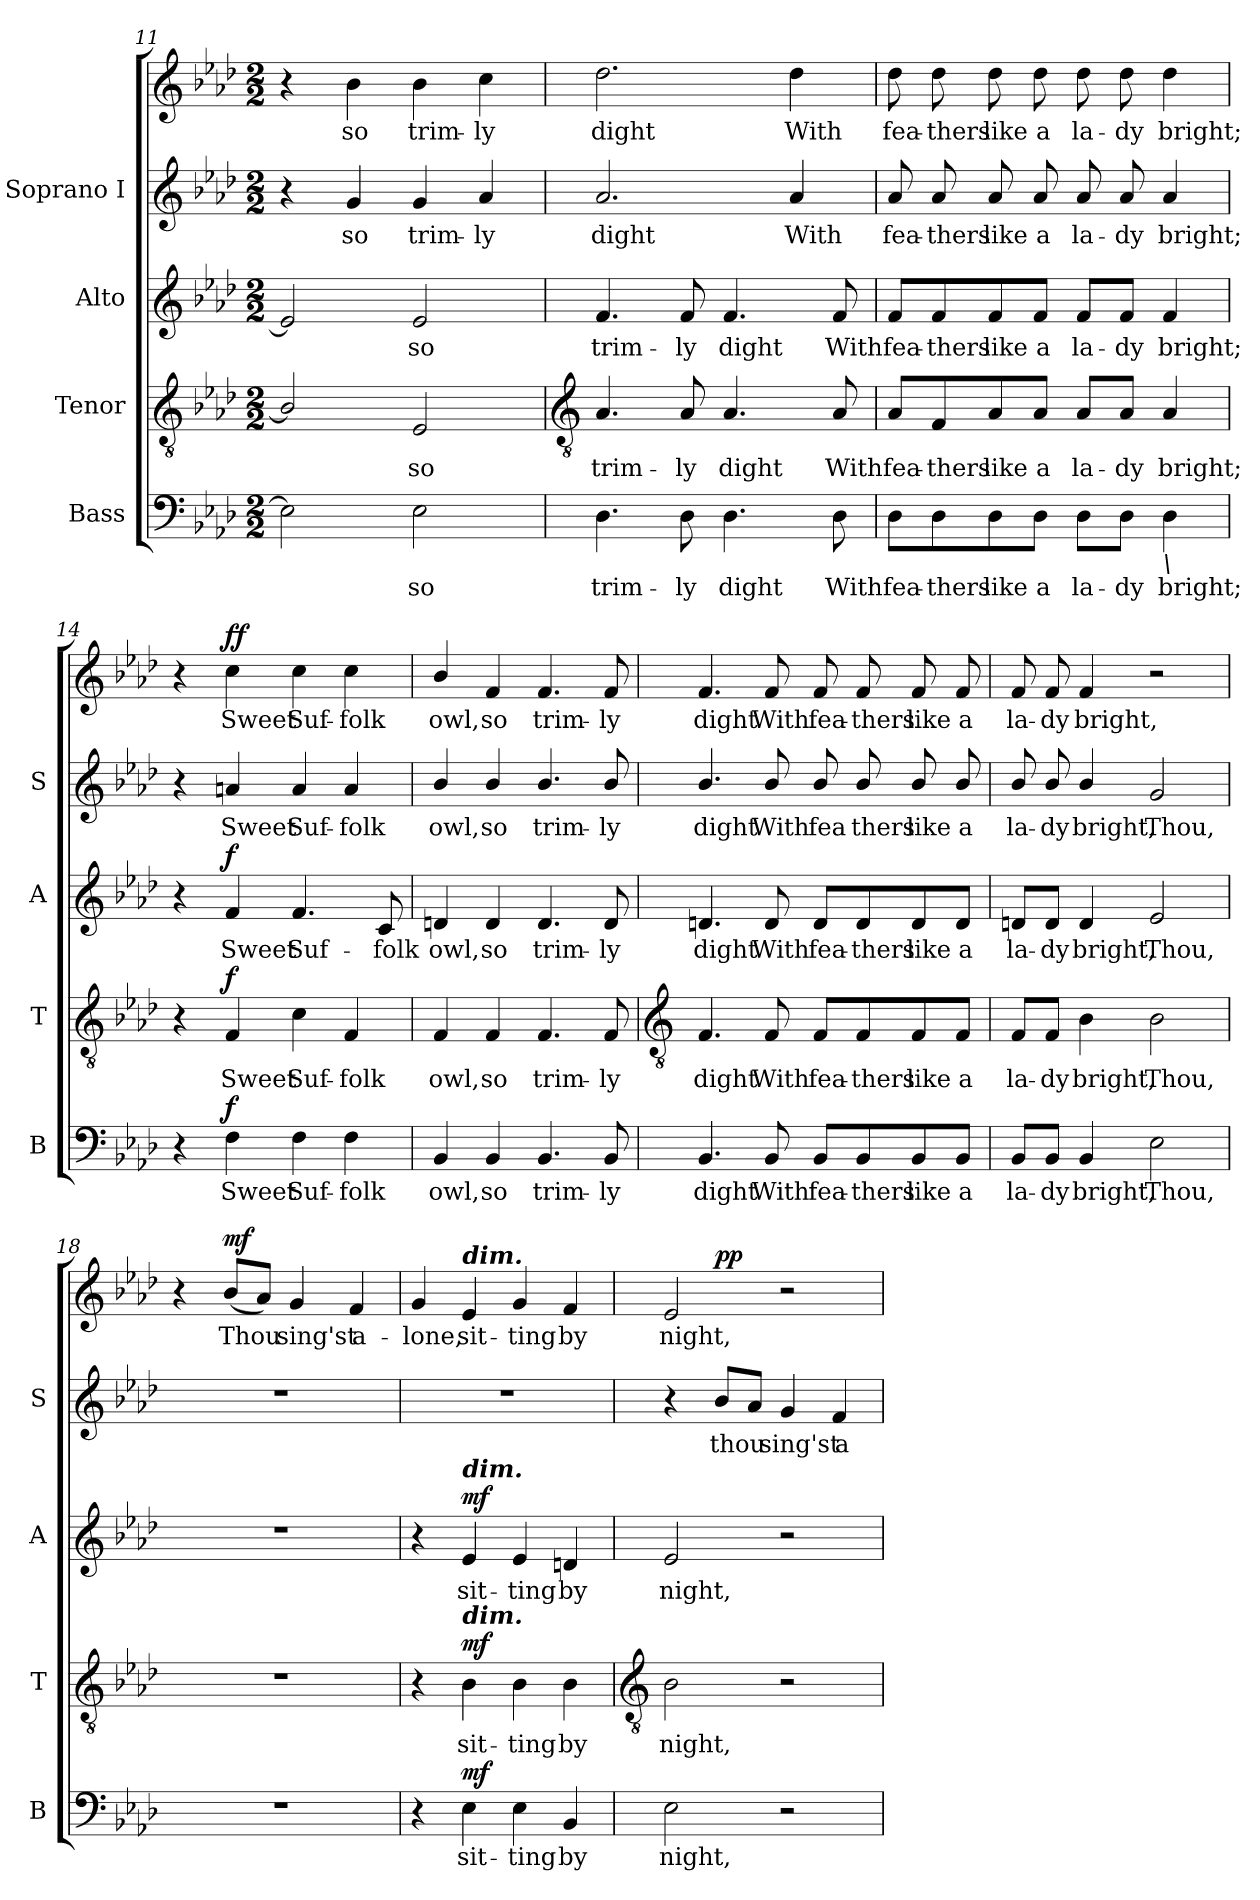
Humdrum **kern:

**kern	**text	**dynam	**kern	**text	**dynam	**kern	**text	**dynam	**kern	**text	**kern	**text	**dynam
*part4	*part4	*part4	*part3	*part3	*part3	*part2	*part2	*part2	*part1	*part1	*part1	*part1	*part1
*staff5	*staff5	*staff5	*staff4	*staff4	*staff4	*staff3	*staff3	*staff3	*staff2	*staff2	*staff1	*staff1	*staff1/2
*I"Bass	*	*	*I"Tenor	*	*	*I"Alto	*	*	*I"Soprano I	*	*	*	*
*I'B	*	*	*I'T	*	*	*I'A	*	*	*I'S	*	*	*	*
*clefF4	*	*	*clefGv2	*	*	*clefG2	*	*	*clefG2	*	*clefG2	*	*
*k[b-e-a-d-]	*	*	*k[b-e-a-d-]	*	*	*k[b-e-a-d-]	*	*	*k[b-e-a-d-]	*	*k[b-e-a-d-]	*	*
*A-:	*	*	*A-:	*	*	*A-:	*	*	*A-:	*	*A-:	*	*
*M2/2	*	*	*M2/2	*	*	*M2/2	*	*	*M2/2	*	*M2/2	*	*
=11	=11	=11	=11	=11	=11	=11	=11	=11	=11	=11	=11	=11	=11
2E-]	.	.	2B-/]	.	.	2e-]	.	.	4r	.	4r	.	.
!	!	!	!	!	!	!	!	!	!	!LO:LY:b	!	!LO:LY:b	!
.	.	.	.	.	.	.	.	.	4g	so	4b-	so	.
!	!LO:LY:b	!	!	!LO:LY:b	!	!	!LO:LY:b	!	!	!LO:LY:b	!	!LO:LY:b	!
2E-	so	.	2E-	so	.	2e-	so	.	4g	trim-	4b-	trim-	.
!	!	!	!	!	!	!	!	!	!	!LO:LY:b	!	!LO:LY:b	!
.	.	.	.	.	.	.	.	.	4a-	-ly	4cc	-ly	.
!!LO:LB:g=z
=12	=12	=12	=12	=12	=12	=12	=12	=12	=12	=12	=12	=12	=12
*	*	*	*clefGv2	*	*	*	*	*	*	*	*	*	*
!	!LO:LY:b	!	!	!LO:LY:b	!	!	!LO:LY:b	!	!	!LO:LY:b	!	!LO:LY:b	!
4.D-	trim-	.	4.A-	trim-	.	4.f	trim-	.	2.a-	dight	2.dd-	dight	.
!	!LO:LY:b	!	!	!LO:LY:b	!	!	!LO:LY:b	!	!	!	!	!	!
8D-	-ly	.	8A-	-ly	.	8f	-ly	.	.	.	.	.	.
!	!LO:LY:b	!	!	!LO:LY:b	!	!	!LO:LY:b	!	!	!	!	!	!
4.D-	dight	.	4.A-	dight	.	4.f	dight	.	.	.	.	.	.
!	!	!	!	!	!	!	!	!	!	!LO:LY:b	!	!LO:LY:b	!
.	.	.	.	.	.	.	.	.	4a-	With	4dd-	With	.
!	!LO:LY:b	!	!	!LO:LY:b	!	!	!LO:LY:b	!	!	!	!	!	!
8D-	With	.	8A-	With	.	8f	With	.	.	.	.	.	.
=13	=13	=13	=13	=13	=13	=13	=13	=13	=13	=13	=13	=13	=13
!	!LO:LY:b	!	!	!LO:LY:b	!	!	!LO:LY:b	!	!	!LO:LY:b	!	!LO:LY:b	!
8D-\L	fea-	.	8A-/L	fea-	.	8f/L	fea-	.	8a-	fea-	8dd-	fea-	.
!	!LO:LY:b	!	!	!LO:LY:b	!	!	!LO:LY:b	!	!	!LO:LY:b	!	!LO:LY:b	!
8D-\	-thers	.	8F/	-thers	.	8f/	-thers	.	8a-	-thers	8dd-	-thers	.
!	!LO:LY:b	!	!	!LO:LY:b	!	!	!LO:LY:b	!	!	!LO:LY:b	!	!LO:LY:b	!
8D-\	like	.	8A-/	like	.	8f/	like	.	8a-	like	8dd-	like	.
!	!LO:LY:b	!	!	!LO:LY:b	!	!	!LO:LY:b	!	!	!LO:LY:b	!	!LO:LY:b	!
8D-\J	a	.	8A-/J	a	.	8f/J	a	.	8a-	a	8dd-	a	.
!	!LO:LY:b	!	!	!LO:LY:b	!	!	!LO:LY:b	!	!	!LO:LY:b	!	!LO:LY:b	!
8D-\L	la-	.	8A-/L	la-	.	8f/L	la-	.	8a-	la-	8dd-	la-	.
!	!LO:LY:b	!	!	!LO:LY:b	!	!	!LO:LY:b	!	!	!LO:LY:b	!	!LO:LY:b	!
8D-\J	-dy	.	8A-/J	-dy	.	8f/J	-dy	.	8a-	-dy	8dd-	-dy	.
!LO:TX:b:i:t=\	!	!	!	!	!	!	!	!	!	!	!	!	!
!	!LO:LY:b	!	!	!LO:LY:b	!	!	!LO:LY:b	!	!	!LO:LY:b	!	!LO:LY:b	!
4D-	bright;	.	4A-	bright;	.	4f	bright;	.	4a-	bright;	4dd-	bright;	.
=14	=14	=14	=14	=14	=14	=14	=14	=14	=14	=14	=14	=14	=14
4r	.	.	4r	.	.	4r	.	.	4r	.	4r	.	.
!	!LO:LY:b	!LO:DY:b	!	!LO:LY:b	!LO:DY:b	!	!LO:LY:b	!LO:DY:b	!	!LO:LY:b	!	!LO:LY:b	!LO:DY:b=2
!	!	!	!	!	!	!	!	!	!	!	!	!	!LO:DY:n=1:b
4F	Sweet	f	4F	Sweet	f	4f	Sweet	f	4an	Sweet	4cc	Sweet	f f
!	!LO:LY:b	!	!	!LO:LY:b	!	!	!LO:LY:b	!	!	!LO:LY:b	!	!LO:LY:b	!
4F	Suf-	.	4c	Suf-	.	4.f	Suf-	.	4a	Suf-	4cc	Suf-	.
!	!LO:LY:b	!	!	!LO:LY:b	!	!	!	!	!	!LO:LY:b	!	!LO:LY:b	!
4F	-folk	.	4F	-folk	.	.	.	.	4a	-folk	4cc	-folk	.
!	!	!	!	!	!	!	!LO:LY:b	!	!	!	!	!	!
.	.	.	.	.	.	8c	-folk	.	.	.	.	.	.
=15	=15	=15	=15	=15	=15	=15	=15	=15	=15	=15	=15	=15	=15
!	!LO:LY:b	!	!	!LO:LY:b	!	!	!LO:LY:b	!	!	!LO:LY:b	!	!LO:LY:b	!
4BB-	owl,	.	4F	owl,	.	4dn	owl,	.	4b-/	owl,	4b-/	owl,	.
!	!LO:LY:b	!	!	!LO:LY:b	!	!	!LO:LY:b	!	!	!LO:LY:b	!	!LO:LY:b	!
4BB-	so	.	4F	so	.	4d	so	.	4b-/	so	4f	so	.
!	!LO:LY:b	!	!	!LO:LY:b	!	!	!LO:LY:b	!	!	!LO:LY:b	!	!LO:LY:b	!
4.BB-	trim-	.	4.F	trim-	.	4.d	trim-	.	4.b-/	trim-	4.f	trim-	.
!	!LO:LY:b	!	!	!LO:LY:b	!	!	!LO:LY:b	!	!	!LO:LY:b	!	!LO:LY:b	!
8BB-	-ly	.	8F	-ly	.	8d	-ly	.	8b-/	-ly	8f	-ly	.
!!LO:LB:g=z
=16	=16	=16	=16	=16	=16	=16	=16	=16	=16	=16	=16	=16	=16
*	*	*	*clefGv2	*	*	*	*	*	*	*	*	*	*
!	!LO:LY:b	!	!	!LO:LY:b	!	!	!LO:LY:b	!	!	!LO:LY:b	!	!LO:LY:b	!
4.BB-	dight	.	4.F	dight	.	4.dn	dight	.	4.b-/	dight	4.f	dight	.
!	!LO:LY:b	!	!	!LO:LY:b	!	!	!LO:LY:b	!	!	!LO:LY:b	!	!LO:LY:b	!
8BB-	With	.	8F	With	.	8d	With	.	8b-/	With	8f	With	.
!	!LO:LY:b	!	!	!LO:LY:b	!	!	!LO:LY:b	!	!	!LO:LY:b	!	!LO:LY:b	!
8BB-/L	fea-	.	8F/L	fea-	.	8d/L	fea-	.	8b-/	fea	8f	fea-	.
!	!LO:LY:b	!	!	!LO:LY:b	!	!	!LO:LY:b	!	!	!LO:LY:b	!	!LO:LY:b	!
8BB-/	-thers	.	8F/	-thers	.	8d/	-thers	.	8b-/	thers	8f	-thers	.
!	!LO:LY:b	!	!	!LO:LY:b	!	!	!LO:LY:b	!	!	!LO:LY:b	!	!LO:LY:b	!
8BB-/	like	.	8F/	like	.	8d/	like	.	8b-/	like	8f	like	.
!	!LO:LY:b	!	!	!LO:LY:b	!	!	!LO:LY:b	!	!	!LO:LY:b	!	!LO:LY:b	!
8BB-/J	a	.	8F/J	a	.	8d/J	a	.	8b-/	a	8f	a	.
=17	=17	=17	=17	=17	=17	=17	=17	=17	=17	=17	=17	=17	=17
!	!LO:LY:b	!	!	!LO:LY:b	!	!	!LO:LY:b	!	!	!LO:LY:b	!	!LO:LY:b	!
8BB-/L	la-	.	8F/L	la-	.	8dn/L	la-	.	8b-/	la-	8f	la-	.
!	!LO:LY:b	!	!	!LO:LY:b	!	!	!LO:LY:b	!	!	!LO:LY:b	!	!LO:LY:b	!
8BB-/J	-dy	.	8F/J	-dy	.	8d/J	-dy	.	8b-/	-dy	8f	-dy	.
!	!LO:LY:b	!	!	!LO:LY:b	!	!	!LO:LY:b	!	!	!LO:LY:b	!	!LO:LY:b	!
4BB-	bright,	.	4B-	bright,	.	4d	bright,	.	4b-/	bright,	4f	bright,	.
!	!LO:LY:b	!	!	!LO:LY:b	!	!	!LO:LY:b	!	!	!LO:LY:b	!	!	!
2E-	Thou,	.	2B-	Thou,	.	2e-	Thou,	.	2g	Thou,	2r	.	.
=18	=18	=18	=18	=18	=18	=18	=18	=18	=18	=18	=18	=18	=18
1r	.	.	1r	.	.	1r	.	.	1r	.	4r	.	.
!	!	!	!	!	!	!	!	!	!	!	!	!LO:LY:b	!LO:DY:b
.	.	.	.	.	.	.	.	.	.	.	(<8b-L	Thou	mf
.	.	.	.	.	.	.	.	.	.	.	8a-J)	.	.
!	!	!	!	!	!	!	!	!	!	!	!	!LO:LY:b	!
.	.	.	.	.	.	.	.	.	.	.	4g	sing'st	.
!	!	!	!	!	!	!	!	!	!	!	!	!LO:LY:b	!
.	.	.	.	.	.	.	.	.	.	.	4f	a-	.
=19	=19	=19	=19	=19	=19	=19	=19	=19	=19	=19	=19	=19	=19
!	!	!	!	!	!	!	!	!	!	!	!	!LO:LY:b	!
4r	.	.	4r	.	.	4r	.	.	1r	.	4g	-lone,	.
!	!	!	!	!	!	!	!	!	!	!	!LO:TX:a:Bi:t=dim.	!	!
!	!	!	!	!	!	!LO:TX:a:Bi:t=dim.	!	!	!	!	!	!	!
!	!	!	!LO:TX:a:Bi:t=dim.	!	!	!	!	!	!	!	!	!	!
!	!LO:LY:b	!LO:DY:b	!	!LO:LY:b	!LO:DY:b	!	!LO:LY:b	!LO:DY:b	!	!	!	!LO:LY:b	!
4E-	sit-	mf	4B-	sit-	mf	4e-	sit-	mf	.	.	4e-	sit-	.
!	!LO:LY:b	!	!	!LO:LY:b	!	!	!LO:LY:b	!	!	!	!	!LO:LY:b	!
4E-	-ting	.	4B-	-ting	.	4e-	-ting	.	.	.	4g	-ting	.
!	!LO:LY:b	!	!	!LO:LY:b	!	!	!LO:LY:b	!	!	!	!	!LO:LY:b	!
4BB-	by	.	4B-	by	.	4dn	by	.	.	.	4f	by	.
!!LO:LB:g=z
=20	=20	=20	=20	=20	=20	=20	=20	=20	=20	=20	=20	=20	=20
*	*	*	*clefGv2	*	*	*	*	*	*	*	*	*	*
!	!LO:LY:b	!	!	!LO:LY:b	!	!	!LO:LY:b	!	!	!	!	!LO:LY:b	!
2E-	night,	.	2B-	night,	.	2e-	night,	.	4r	.	2e-	night,	.
!	!	!	!	!	!	!	!	!	!	!LO:LY:b	!	!	!LO:DY:b=2
.	.	.	.	.	.	.	.	.	8b-L	thou	.	.	pp
.	.	.	.	.	.	.	.	.	8a-J	.	.	.	.
!	!	!	!	!	!	!	!	!	!	!LO:LY:b	!	!	!
2r	.	.	2r	.	.	2r	.	.	4g	sing'st	2r	.	.
!	!	!	!	!	!	!	!	!	!	!LO:LY:b	!	!	!
.	.	.	.	.	.	.	.	.	4f	a-	.	.	.
=	=	=	=	=	=	=	=	=	=	=	=	=	=
*-	*-	*-	*-	*-	*-	*-	*-	*-	*-	*-	*-	*-	*-
